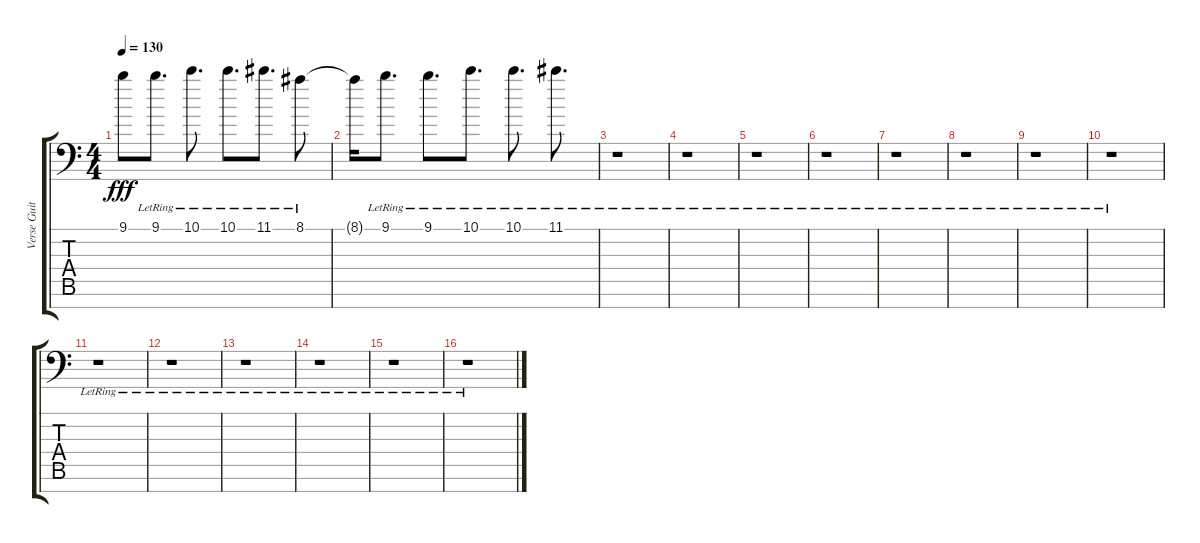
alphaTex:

\track ("Verse Guitar 1" "Verse Guit") {instrument distortionguitar}
\staff {score tabs}
\tuning (D4 A3 F3 C3 G2 D2 A1) {hide}
\ts (4 4)
\tempo 130
\clef f4
\ks c
9.1{t}.8{dy fff} 9.1{lr}.8{d} 10.1{lr}.8{d} 10.1{lr}.8{d} 11.1{lr}.8{d} 8.1{lr}.8 |
8.1{t}.16 9.1{lr}.8{d} 9.1{lr}.8{d} 10.1{lr}.8{d} 10.1{lr}.8{d} 11.1{lr}.8{d} |
r.1 |
r.1 |
r.1 |
r.1 |
r.1 |
r.1 |
r.1 |
r.1 |
r.1 |
r.1 |
r.1 |
r.1 |
r.1 |
r.1
